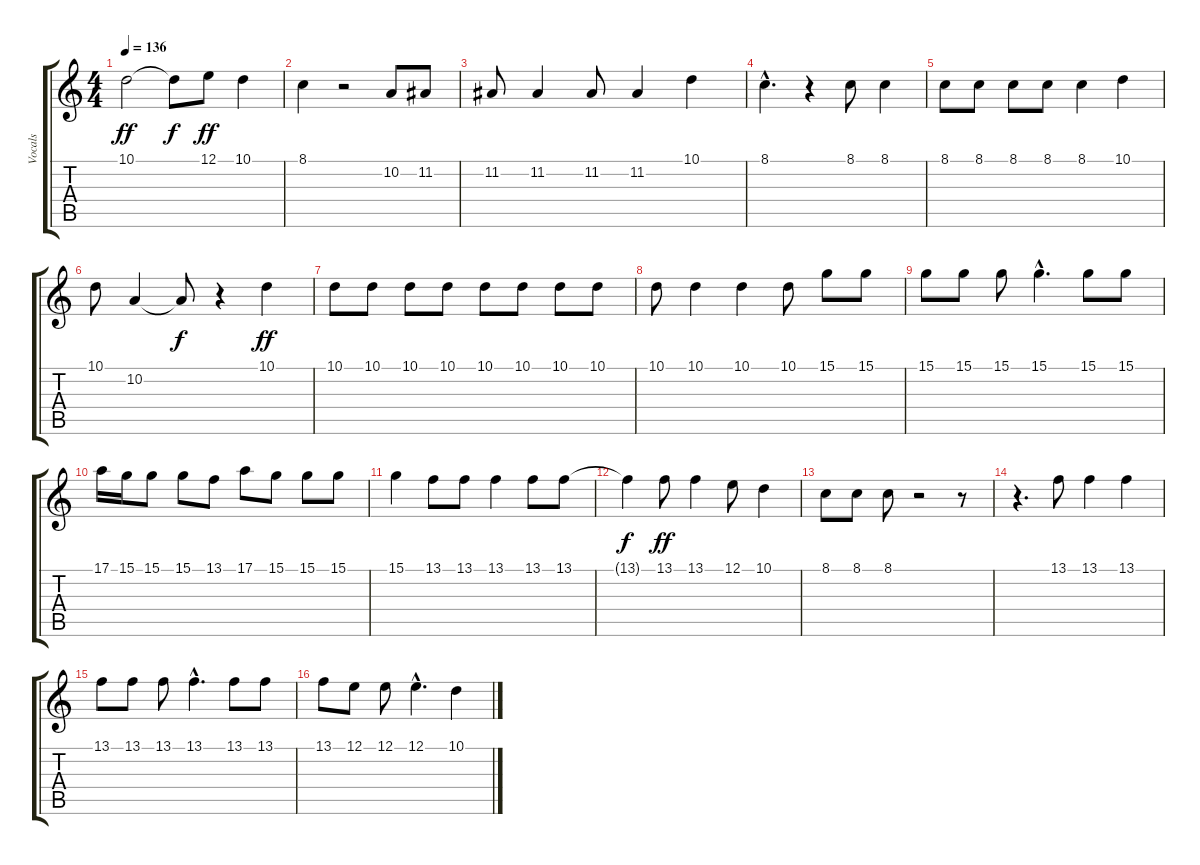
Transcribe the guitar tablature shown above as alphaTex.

\track ("Vocals" "Vocals") {instrument bassoon}
\staff {score tabs}
\tuning (E4 B3 G3 D3 A2 E2) {hide}
\ts (4 4)
\tempo 136
\clef g2
\ks c
10.1.2{dy ff} 10.1{t}.8{dy f} 12.1.8{dy ff} 10.1.4 |
8.1.4 r.2 10.2.8 11.2.8 |
11.2.8 11.2.4 11.2.8 11.2.4 10.1.4 |
8.1{hac}.4{d} r.4 8.1.8 8.1.4 |
8.1.8 8.1.8 8.1.8 8.1.8 8.1.4 10.1.4 |
10.1.8 10.2.4 10.2{t}.8{dy f} r.4 10.1.4{dy ff} |
10.1.8 10.1.8 10.1.8 10.1.8 10.1.8 10.1.8 10.1.8 10.1.8 |
10.1.8 10.1.4 10.1.4 10.1.8 15.1.8 15.1.8 |
15.1.8 15.1.8 15.1.8 15.1{hac}.4{d} 15.1.8 15.1.8 |
17.1.16 15.1.16 15.1.8 15.1.8 13.1.8 17.1.8 15.1.8 15.1.8 15.1.8 |
15.1.4 13.1.8 13.1.8 13.1.4 13.1.8 13.1.8 |
13.1{t}.4{dy f} 13.1.8{dy ff} 13.1.4 12.1.8 10.1.4 |
8.1.8 8.1.8 8.1.8 r.2 r.8 |
r.4{d} 13.1.8 13.1.4 13.1.4 |
13.1.8 13.1.8 13.1.8 13.1{hac}.4{d} 13.1.8 13.1.8 |
13.1.8 12.1.8 12.1.8 12.1{hac}.4{d} 10.1.4
